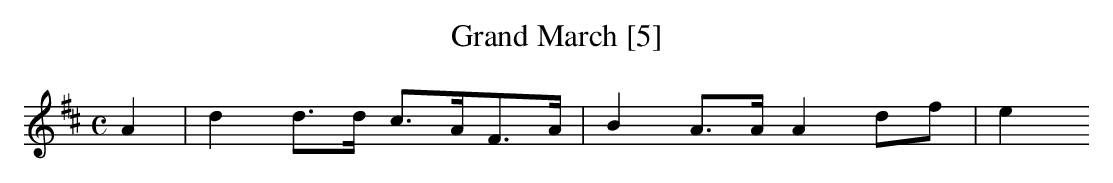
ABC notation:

X:1
T:Grand March [5]
M:C
L:1/8
K:D
A2|d2 d>d c>AF>A|B2 A>A A2 df |e2....
